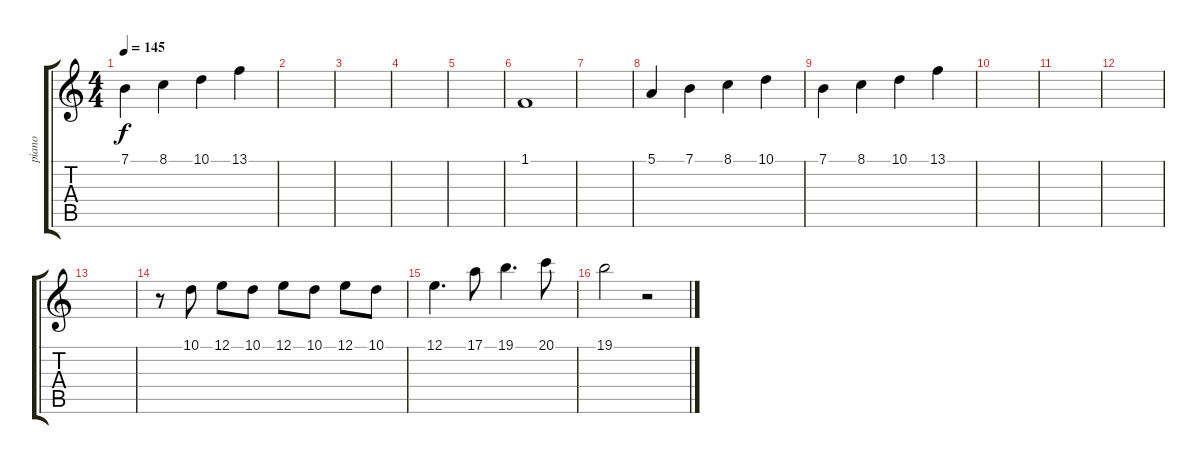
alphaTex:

\track ("piano" "piano") {instrument electricgrandpiano}
\staff {score tabs}
\tuning (E4 B3 G3 D3 A2 E2) {hide}
\ts (4 4)
\tempo 145
\clef g2
\ks c
7.1.4{dy f} 8.1.4 10.1.4 13.1.4 |
|
|
|
|
1.1.1 |
|
5.1.4 7.1.4 8.1.4 10.1.4 |
7.1.4 8.1.4 10.1.4 13.1.4 |
|
|
|
|
r.8 10.1.8 12.1.8 10.1.8 12.1.8 10.1.8 12.1.8 10.1.8 |
12.1.4{d} 17.1.8 19.1.4{d} 20.1.8 |
19.1.2 r.2
